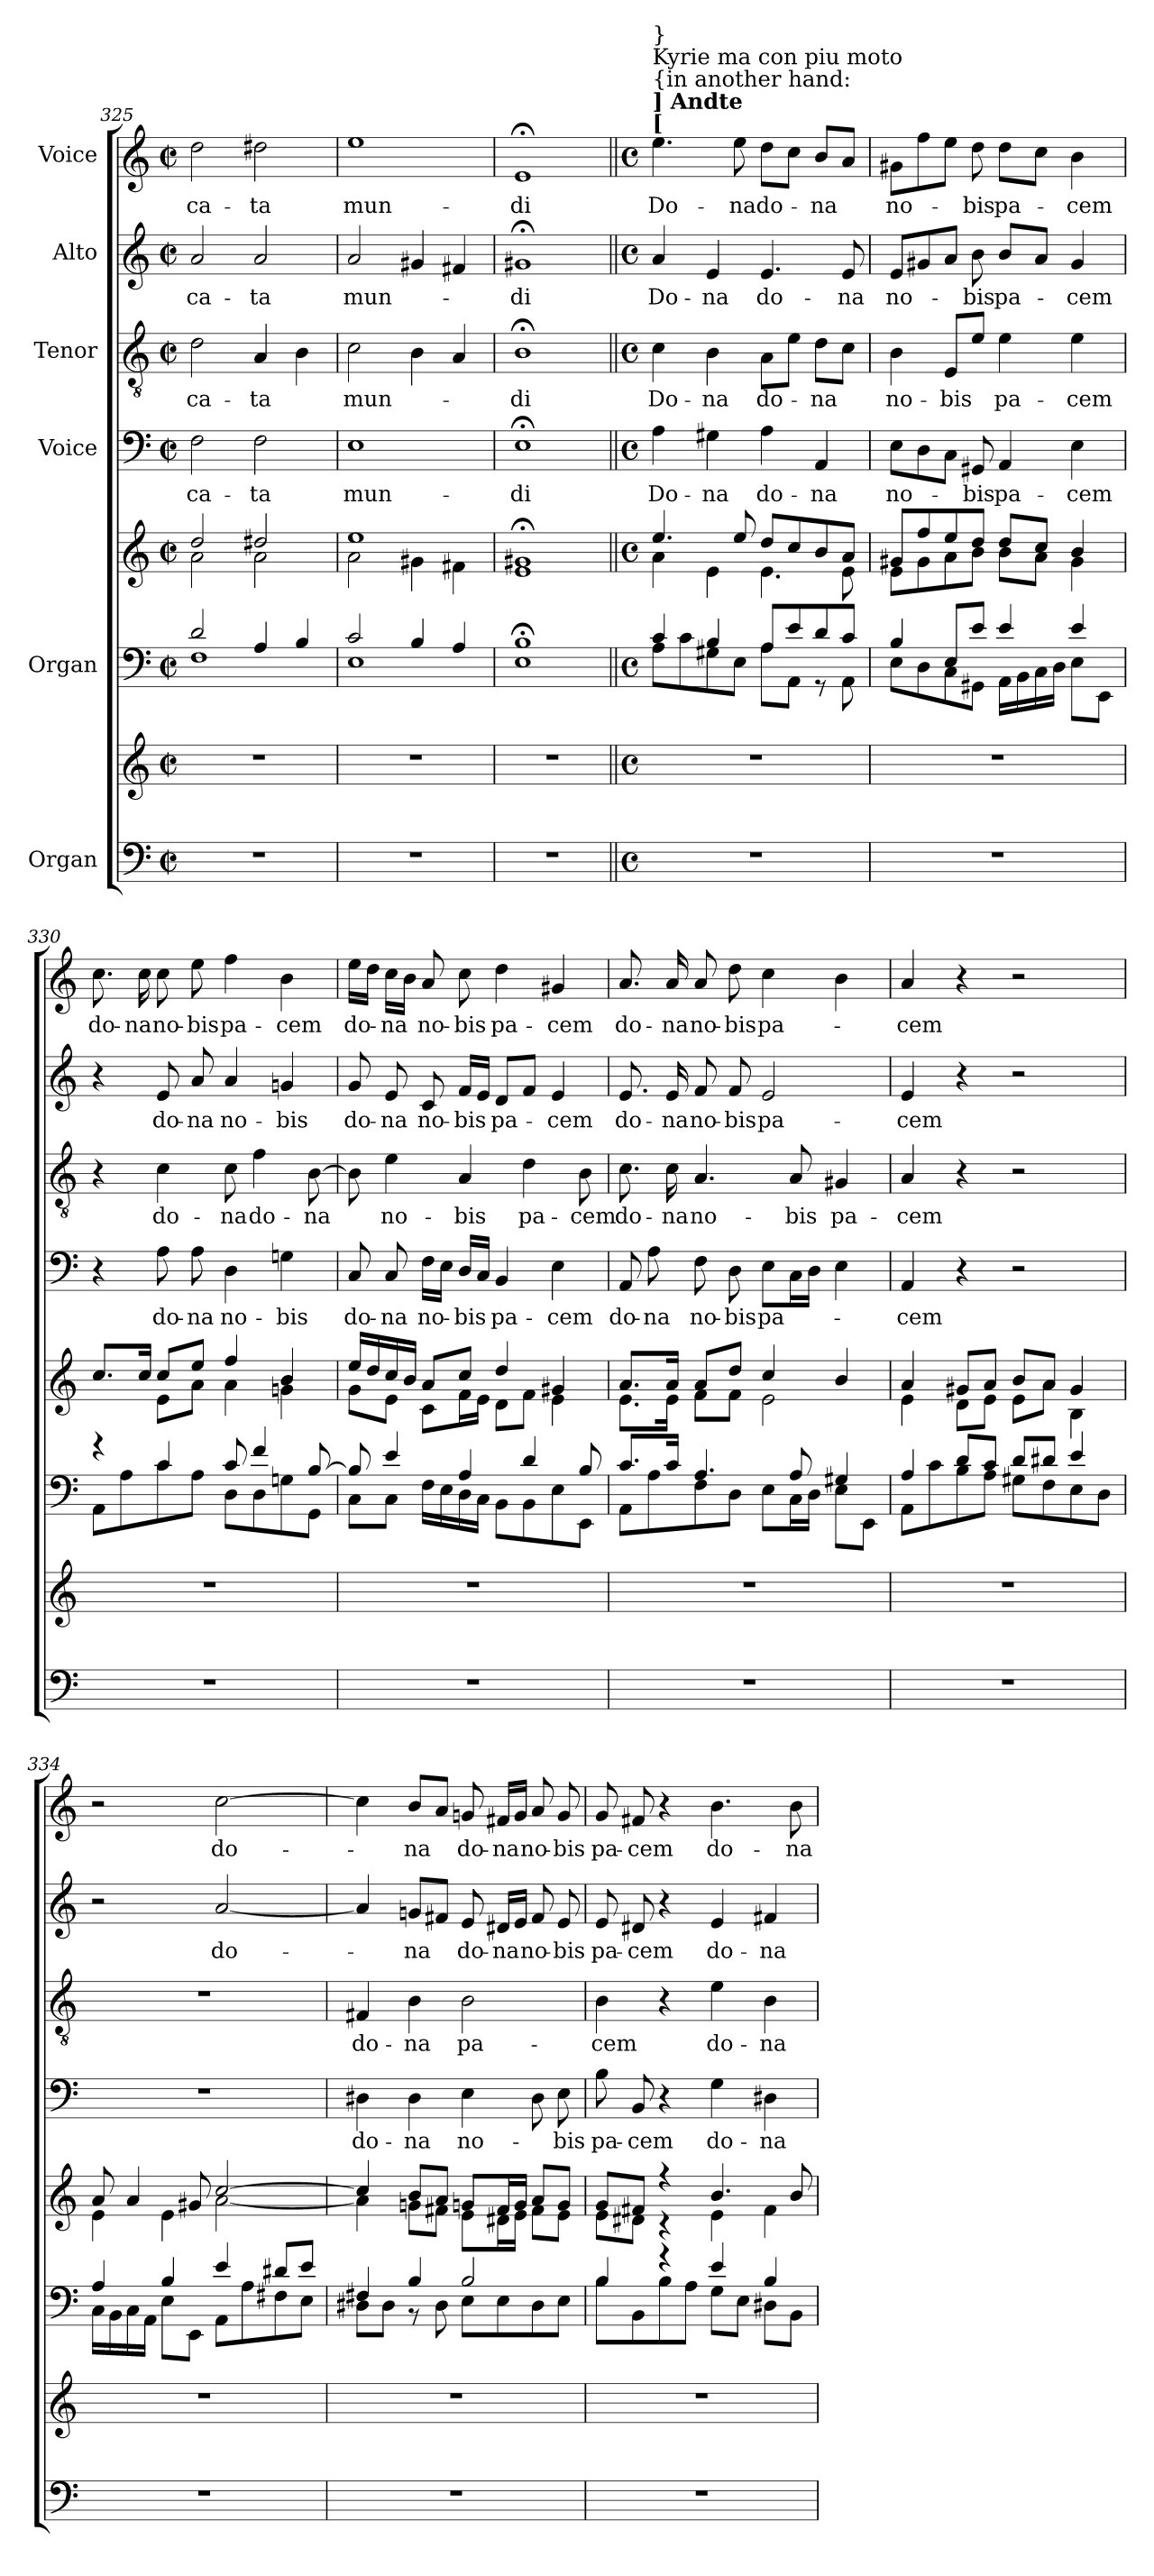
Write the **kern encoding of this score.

**kern	**kern	**kern	**kern	**kern	**text	**kern	**text	**kern	**text	**kern	**text
*part6	*part6	*part5	*part5	*part4	*part4	*part3	*part3	*part2	*part2	*part1	*part1
*staff8	*staff7	*staff6	*staff5	*staff4	*staff4	*staff3	*staff3	*staff2	*staff2	*staff1	*staff1
*I"Organ	*	*I"Organ	*	*I"Voice	*	*I"Tenor	*	*I"Alto	*	*I"Voice	*
*clefF4	*clefG2	*clefF4	*clefG2	*clefF4	*	*clefGv2	*	*clefG2	*	*clefG2	*
*k[]	*k[]	*k[]	*k[]	*k[]	*	*k[]	*	*k[]	*	*k[]	*
*M2/2	*M2/2	*M2/2	*M2/2	*M2/2	*	*M2/2	*	*M2/2	*	*M2/2	*
*met(c|)	*met(c|)	*met(c|)	*met(c|)	*met(c|)	*	*met(c|)	*	*met(c|)	*	*met(c|)	*
=325	=325	=325	=325	=325	=325	=325	=325	=325	=325	=325	=325
*	*	*^	*^	*	*	*	*	*	*	*	*
!	!	!	!	!	!	!	!LO:LY:b	!	!LO:LY:b	!	!LO:LY:b	!	!LO:LY:b
1r	1r	2d/	1F	2dd/	2a\	2F\	-ca-	2d\	-ca-	2a/	-ca-	2dd\	-ca-
!	!	!	!	!	!	!	!LO:LY:b	!	!LO:LY:b	!	!LO:LY:b	!	!LO:LY:b
.	.	4A/	.	2dd#X/	2a\	2F\	-ta	4A/	-ta	2a/	-ta	2dd#X\	-ta
.	.	4B/	.	.	.	.	.	4B\	.	.	.	.	.
=326	=326	=326	=326	=326	=326	=326	=326	=326	=326	=326	=326	=326	=326
!	!	!	!	!	!	!	!LO:LY:b	!	!LO:LY:b	!	!LO:LY:b	!	!LO:LY:b
1r	1r	2c/	1E	1ee	2a\	1E	mun-	2c\	mun-	2a/	mun-	1ee	mun-
.	.	4B/	.	.	4g#X\	.	.	4B\	.	4g#X/	.	.	.
.	.	4A/	.	.	4f#X\	.	.	4A/	.	4f#X/	.	.	.
=327	=327	=327	=327	=327	=327	=327	=327	=327	=327	=327	=327	=327	=327
!	!	!	!	!	!	!	!LO:LY:b	!	!LO:LY:b	!	!LO:LY:b	!	!LO:LY:b
1r	1r	1B;<	1E	1e;<	1g#X	1E;<	-di	1B;<	-di	1g#X;<	-di	1e;<Z	-di
!!LO:PB:g=z
=328||	=328||	=328||	=328||	=328||	=328||	=328||	=328||	=328||	=328||	=328||	=328||	=328||	=328||
*M4/4	*M4/4	*M4/4	*	*M4/4	*	*M4/4	*	*M4/4	*	*M4/4	*	*M4/4	*
*met(c)	*met(c)	*met(c)	*	*met(c)	*	*met(c)	*	*met(c)	*	*met(c)	*	*met(c)	*
*	*	*	*	*	*	*	*	*	*	*	*	*MM70	*
!	!	!	!	!	!	!	!	!	!	!	!	!LO:TX:a:B:t=[	!
!	!	!	!	!	!	!	!	!	!	!	!	!LO:TX:a:B:t=] Andte	!
!	!	!	!	!	!	!	!	!	!	!	!	!LO:TX:a:t={in another hand&colon;	!
!	!	!	!	!	!	!	!	!	!	!	!	!LO:TX:a:t=Kyrie ma con piu moto	!
!	!	!	!	!	!	!	!	!	!	!	!	!LO:TX:a:t=}	!
!	!	!	!	!	!	!	!LO:LY:b	!	!LO:LY:b	!	!LO:LY:b	!	!LO:LY:b
1r	1r	4c/	8A\L	4.ee/	4a\	4A\	Do-	4c\	Do-	4a/	Do-	4.ee\	Do-
.	.	.	8c\	.	.	.	.	.	.	.	.	.	.
!	!	!	!	!	!	!	!LO:LY:b	!	!LO:LY:b	!	!LO:LY:b	!	!
.	.	4B/	8G#X\	.	4e\	4G#X\	-na	4B\	-na	4e/	-na	.	.
!	!	!	!	!	!	!	!	!	!	!	!	!	!LO:LY:b
.	.	.	8E\J	8ee/	.	.	.	.	.	.	.	8ee\	-na
!	!	!	!	!	!	!	!LO:LY:b	!	!LO:LY:b	!	!LO:LY:b	!	!LO:LY:b
.	.	8A/L	8A\L	8dd/L	4.e\	4A\	do-	8A\L	do-	4.e/	do-	8dd\L	do-
.	.	8e/	8AA\J	8cc/	.	.	.	8e\J	.	.	.	8cc\J	.
!	!	!	!	!	!	!	!LO:LY:b	!	!LO:LY:b	!	!	!	!LO:LY:b
.	.	8d/	8r	8b/	.	4AA/	-na	8d\L	-na	.	.	8b/L	-na
!	!	!	!	!	!	!	!	!	!	!	!LO:LY:b	!	!
.	.	8c/J	8AA\	8a/J	8e\	.	.	8c\J	.	8e/	-na	8a/J	.
=329	=329	=329	=329	=329	=329	=329	=329	=329	=329	=329	=329	=329	=329
!	!	!	!	!	!	!	!LO:LY:b	!	!LO:LY:b	!	!LO:LY:b	!	!LO:LY:b
1r	1r	4B/	8E\L	8g#X/L	8e\L	8E\L	no-	4B\	no-	8e/L	no-	8g#X\L	no-
.	.	.	8D\	8ff/	8g#\	8D\	.	.	.	8g#X/	.	8ff\	.
!	!	!	!	!	!	!	!	!	!LO:LY:b	!	!	!	!
.	.	8E/L	8C\	8ee/	8a\	8C\J	.	8E/L	-bis	8a/J	.	8ee\J	.
!	!	!	!	!	!	!	!LO:LY:b	!	!	!	!LO:LY:b	!	!LO:LY:b
.	.	8e/J	8GG#X\J	8dd/J	8b\J	8GG#X/	-bis	8e/J	.	8b\	-bis	8dd\	-bis
!	!	!	!	!	!	!	!LO:LY:b	!	!LO:LY:b	!	!LO:LY:b	!	!LO:LY:b
.	.	4e/	16AA\LL	8dd/L	8b\L	4AA/	pa-	4e\	pa-	8b/L	pa-	8dd\L	pa-
.	.	.	16BB\	.	.	.	.	.	.	.	.	.	.
.	.	.	16C\	8cc/J	8a\J	.	.	.	.	8a/J	.	8cc\J	.
.	.	.	16D\JJ	.	.	.	.	.	.	.	.	.	.
!	!	!	!	!	!	!	!LO:LY:b	!	!LO:LY:b	!	!LO:LY:b	!	!LO:LY:b
.	.	4e/	8E\L	4b/	4g#\	4E\	-cem	4e\	-cem	4g#/	-cem	4b\	-cem
.	.	.	8EE\J	.	.	.	.	.	.	.	.	.	.
=330	=330	=330	=330	=330	=330	=330	=330	=330	=330	=330	=330	=330	=330
!	!	!	!	!	!	!	!	!	!	!	!	!	!LO:LY:b
1r	1r	4r	8AA\L	8.cc/L	4ryy	4r	.	4r	.	4r	.	8.cc\	do-
.	.	.	8A\	.	.	.	.	.	.	.	.	.	.
!	!	!	!	!	!	!	!	!	!	!	!	!	!LO:LY:b
.	.	.	.	16cc/Jk	.	.	.	.	.	.	.	16cc\	-na
!	!	!	!	!	!	!	!LO:LY:b	!	!LO:LY:b	!	!LO:LY:b	!	!LO:LY:b
.	.	4c/	8c\	8cc/L	8e\L	8A\	do-	4c\	do-	8e/	do-	8cc\	no-
!	!	!	!	!	!	!	!LO:LY:b	!	!	!	!LO:LY:b	!	!LO:LY:b
.	.	.	8A\J	8ee/J	8a\J	8A\	-na	.	.	8a/	-na	8ee\	-bis
!	!	!	!	!	!	!	!LO:LY:b	!	!LO:LY:b	!	!LO:LY:b	!	!LO:LY:b
.	.	8c/	8D\L	4ff/	4a\	4D\	no-	8c\	-na	4a/	no-	4ff\	pa-
!	!	!	!	!	!	!	!	!	!LO:LY:b	!	!	!	!
.	.	4f/	8D\	.	.	.	.	4f\	do-	.	.	.	.
!	!	!	!	!	!	!	!LO:LY:b	!	!	!	!LO:LY:b	!	!LO:LY:b
.	.	.	8Gn\	4b/	4gn\	4Gn\	-bis	.	.	4gn/	-bis	4b\	-cem
!	!	!	!	!	!	!	!	!	!LO:LY:b	!	!	!	!
.	.	[8B/	8GG\J	.	.	.	.	[8B\	-na	.	.	.	.
=331	=331	=331	=331	=331	=331	=331	=331	=331	=331	=331	=331	=331	=331
!	!	!	!	!	!	!	!LO:LY:b	!	!	!	!LO:LY:b	!	!LO:LY:b
1r	1r	8B/]	8C\L	16ee/LL	8g\L	8C/	do-	8B\]	.	8g/	do-	16ee\LL	do-
.	.	.	.	16dd/	.	.	.	.	.	.	.	16dd\JJ	.
!	!	!	!	!	!	!	!LO:LY:b	!	!LO:LY:b	!	!LO:LY:b	!	!LO:LY:b
.	.	4e/	8C\J	16cc/	8e\J	8C/	-na	4e\	no-	8e/	-na	16cc\LL	-na
.	.	.	.	16b/JJ	.	.	.	.	.	.	.	16b\JJ	.
!	!	!	!	!	!	!	!LO:LY:b	!	!	!	!LO:LY:b	!	!LO:LY:b
.	.	.	16F\LL	8a/L	8c\L	16F\LL	no-	.	.	8c/	no-	8a/	no-
.	.	.	16E\	.	.	16E\JJ	.	.	.	.	.	.	.
!	!	!	!	!	!	!	!LO:LY:b	!	!LO:LY:b	!	!LO:LY:b	!	!LO:LY:b
.	.	4A/	16D\	8cc/J	16f\L	16D/LL	-bis	4A/	-bis	16f/LL	-bis	8cc\	-bis
.	.	.	16C\JJ	.	16e\JJ	16C/JJ	.	.	.	16e/JJ	.	.	.
!	!	!	!	!	!	!	!LO:LY:b	!	!	!	!LO:LY:b	!	!LO:LY:b
.	.	.	8BB\L	4dd/	8d\L	4BB/	pa-	.	.	8d/L	pa-	4dd\	pa-
!	!	!	!	!	!	!	!	!	!LO:LY:b	!	!	!	!
.	.	4d/	8BB\	.	8f\J	.	.	4d\	pa-	8f/J	.	.	.
!	!	!	!	!	!	!	!LO:LY:b	!	!	!	!LO:LY:b	!	!LO:LY:b
.	.	.	8E\	4g#X/	4e\	4E\	-cem	.	.	4e/	-cem	4g#X/	-cem
!	!	!	!	!	!	!	!	!	!LO:LY:b	!	!	!	!
.	.	8B/	8EE\J	.	.	.	.	8B\	-cem	.	.	.	.
!!LO:LB:g=z
=332	=332	=332	=332	=332	=332	=332	=332	=332	=332	=332	=332	=332	=332
!	!	!	!	!	!	!	!LO:LY:b	!	!LO:LY:b	!	!LO:LY:b	!	!LO:LY:b
1r	1r	8.c/L	8AA\L	8.a/L	8.e\L	8AA/	do-	8.c\	do-	8.e/	do-	8.a/	do-
!	!	!	!	!	!	!	!LO:LY:b	!	!	!	!	!	!
.	.	.	8A\	.	.	8A\	-na	.	.	.	.	.	.
!	!	!	!	!	!	!	!	!	!LO:LY:b	!	!LO:LY:b	!	!LO:LY:b
.	.	16c/Jk	.	16a/Jk	16e\Jk	.	.	16c\	-na	16e/	-na	16a/	-na
!	!	!	!	!	!	!	!LO:LY:b	!	!LO:LY:b	!	!LO:LY:b	!	!LO:LY:b
.	.	4.A/	8F\	8a/L	8f\L	8F\	no-	4.A/	no-	8f/	no-	8a/	no-
!	!	!	!	!	!	!	!LO:LY:b	!	!	!	!LO:LY:b	!	!LO:LY:b
.	.	.	8D\J	8dd/J	8f\J	8D\	-bis	.	.	8f/	-bis	8dd\	-bis
!	!	!	!	!	!	!	!LO:LY:b	!	!	!	!LO:LY:b	!	!LO:LY:b
.	.	.	8E\L	4cc/	2e\	8E\L	pa-	.	.	2e/	pa-	4cc\	pa-
!	!	!	!	!	!	!	!	!	!LO:LY:b	!	!	!	!
.	.	8A/	16C\L	.	.	16C\L	.	8A/	-bis	.	.	.	.
.	.	.	16D\JJ	.	.	16D\JJ	.	.	.	.	.	.	.
!	!	!	!	!	!	!	!	!	!LO:LY:b	!	!	!	!
.	.	4G#X/	8E\L	4b/	.	4E\	.	4G#X/	pa-	.	.	4b\	.
.	.	.	8EE\J	.	.	.	.	.	.	.	.	.	.
=333	=333	=333	=333	=333	=333	=333	=333	=333	=333	=333	=333	=333	=333
!	!	!	!	!	!	!	!LO:LY:b	!	!LO:LY:b	!	!LO:LY:b	!	!LO:LY:b
1r	1r	4A/	8AA\L	4a/	4e\	4AA/	-cem	4A/	-cem	4e/	-cem	4a/	-cem
.	.	.	8c\	.	.	.	.	.	.	.	.	.	.
.	.	8d/L	8B\	8g#X/L	8d\L	4r	.	4r	.	4r	.	4r	.
.	.	8c/J	8A\J	8a/J	8e\J	.	.	.	.	.	.	.	.
.	.	8d/L	8G#X\L	8b/L	8e\L	2r	.	2r	.	2r	.	2r	.
.	.	8d#X/J	8F\	8a/J	8a\J	.	.	.	.	.	.	.	.
.	.	4e/	8E\	4g#/	4B\	.	.	.	.	.	.	.	.
.	.	.	8D\J	.	.	.	.	.	.	.	.	.	.
=334	=334	=334	=334	=334	=334	=334	=334	=334	=334	=334	=334	=334	=334
1r	1r	4A/	16C\LL	8a/	4e\	1r	.	1r	.	2r	.	2r	.
.	.	.	16BB\	.	.	.	.	.	.	.	.	.	.
.	.	.	16C\	4a/	.	.	.	.	.	.	.	.	.
.	.	.	16AA\JJ	.	.	.	.	.	.	.	.	.	.
.	.	4B/	8E\L	.	4e\	.	.	.	.	.	.	.	.
.	.	.	8EE\J	8g#X/	.	.	.	.	.	.	.	.	.
!	!	!	!	!	!	!	!	!	!	!	!LO:LY:b	!	!LO:LY:b
.	.	4e/	8AA\L	[2cc/	[2a\	.	.	.	.	[2a/	do-	[2cc\	do-
.	.	.	8A\	.	.	.	.	.	.	.	.	.	.
.	.	8d#X/L	8F#X\	.	.	.	.	.	.	.	.	.	.
.	.	8e/J	8E\J	.	.	.	.	.	.	.	.	.	.
=335	=335	=335	=335	=335	=335	=335	=335	=335	=335	=335	=335	=335	=335
!	!	!	!	!	!	!	!LO:LY:b	!	!LO:LY:b	!	!	!	!
1r	1r	4F#X/	8D#X\L	4cc/]	4a\]	4D#X\	do-	4F#X/	do-	4a/]	.	4cc\]	.
.	.	.	8D#\J	.	.	.	.	.	.	.	.	.	.
!	!	!	!	!	!	!	!LO:LY:b	!	!LO:LY:b	!	!LO:LY:b	!	!LO:LY:b
.	.	4B/	8r	8b/L	8gn\L	4D#\	-na	4B\	-na	8gn/L	-na	8b/L	-na
.	.	.	8D#\	8a/J	8f#X\J	.	.	.	.	8f#X/J	.	8a/J	.
!	!	!	!	!	!	!	!LO:LY:b	!	!LO:LY:b	!	!LO:LY:b	!	!LO:LY:b
.	.	2B/	8E\L	8gn/L	8e\L	4E\	no-	2B\	pa-	8e/	do-	8gn/	do-
!	!	!	!	!	!	!	!	!	!	!	!LO:LY:b	!	!LO:LY:b
.	.	.	8E\	16f#/L	16d#X\L	.	.	.	.	16d#X/LL	-na	16f#X/LL	-na
.	.	.	.	16g/JJ	16e\JJ	.	.	.	.	16e/JJ	.	16g/JJ	.
!	!	!	!	!	!	!	!	!	!	!	!LO:LY:b	!	!LO:LY:b
.	.	.	8D#\	8a/L	8f#\L	8D#\	.	.	.	8f#/	no-	8a/	no-
!	!	!	!	!	!	!	!LO:LY:b	!	!	!	!LO:LY:b	!	!LO:LY:b
.	.	.	8E\J	8g/J	8e\J	8E\	-bis	.	.	8e/	-bis	8g/	-bis
!!LO:PB:g=z
=336	=336	=336	=336	=336	=336	=336	=336	=336	=336	=336	=336	=336	=336
!	!	!	!	!	!	!	!LO:LY:b	!	!LO:LY:b	!	!LO:LY:b	!	!LO:LY:b
1r	1r	4B/	8B\L	8g/L	8e\L	8B\	pa-	4B\	-cem	8e/	pa-	8g/	pa-
!	!	!	!	!	!	!	!LO:LY:b	!	!	!	!LO:LY:b	!	!LO:LY:b
.	.	.	8BB\	8f#X/J	8d#X\J	8BB/	-cem	.	.	8d#X/	-cem	8f#X/	-cem
.	.	4r	8B\	4r	4r	4r	.	4r	.	4r	.	4r	.
.	.	.	8A\J	.	.	.	.	.	.	.	.	.	.
!	!	!	!	!	!	!	!LO:LY:b	!	!LO:LY:b	!	!LO:LY:b	!	!LO:LY:b
.	.	4e/	8G\L	4.b/	4e\	4G\	do-	4e\	do-	4e/	do-	4.b\	do-
.	.	.	8E\J	.	.	.	.	.	.	.	.	.	.
!	!	!	!	!	!	!	!LO:LY:b	!	!LO:LY:b	!	!LO:LY:b	!	!
.	.	4B/	8D#X\L	.	4f#\	4D#X\	-na	4B\	-na	4f#X/	-na	.	.
!	!	!	!	!	!	!	!	!	!	!	!	!	!LO:LY:b
.	.	.	8BB\J	8b/	.	.	.	.	.	.	.	8b\	-na
*	*	*v	*v	*	*	*	*	*	*	*	*	*	*
*	*	*	*v	*v	*	*	*	*	*	*	*	*
=	=	=	=	=	=	=	=	=	=	=	=
*-	*-	*-	*-	*-	*-	*-	*-	*-	*-	*-	*-
